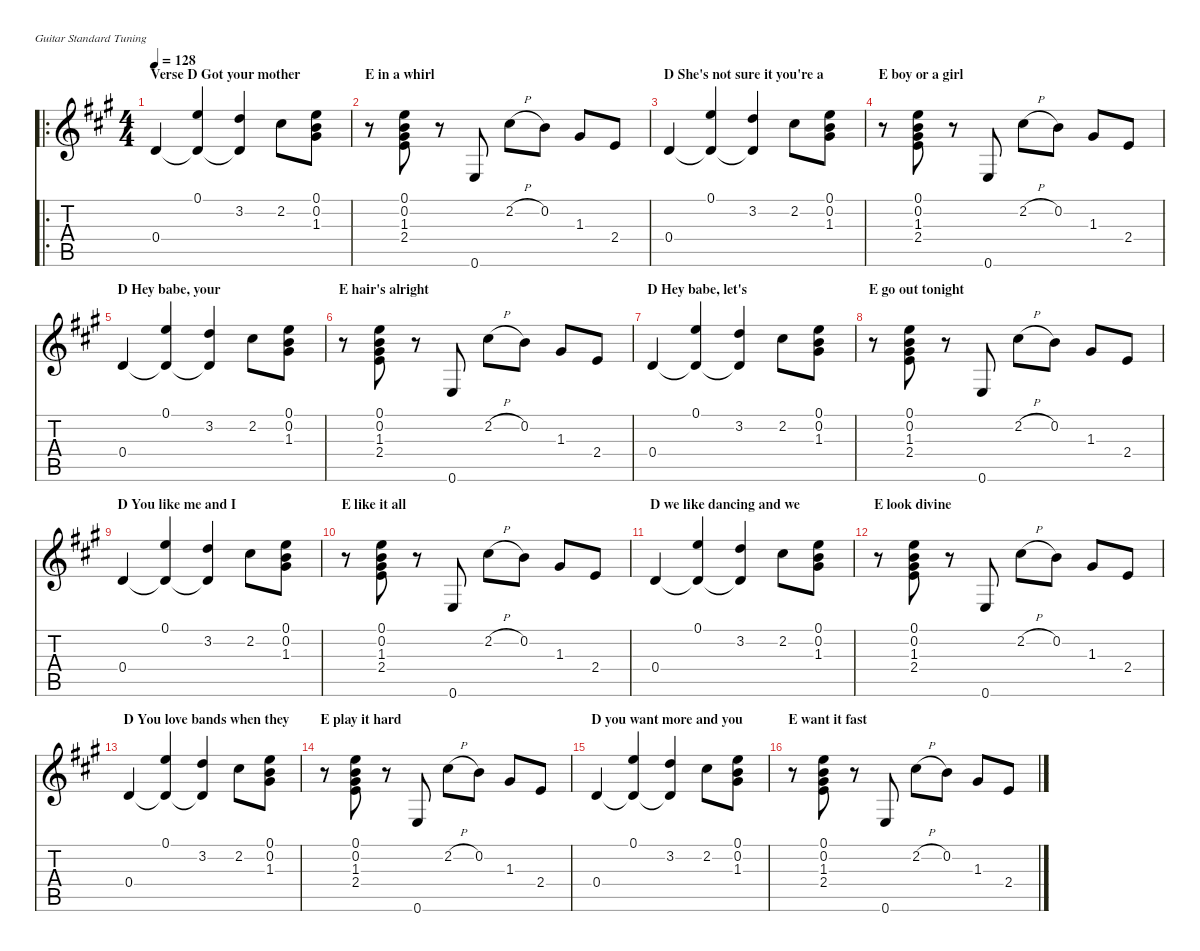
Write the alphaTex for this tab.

\hideDynamics
\bracketExtendMode nobrackets
\singleTrackTrackNamePolicy hidden
\multiTrackTrackNamePolicy hidden
\firstSystemTrackNameMode fullname
\firstSystemTrackNameOrientation horizontal
\otherSystemsTrackNameOrientation horizontal
\track ("Guitar" "E-Gt") {instrument distortionguitar}
\staff {score tabs}
\tuning (E4 B3 G3 D3 A2 E2)
\ro
\ts (4 4)
\section ("" "Verse D Got your mother")
\tempo 128
\clef g2
\ks a
0.4{acc forcenatural}.4{dy f beam Up} (0.1{acc forcenatural} 0.4{t acc forcenatural}).4{beam Up} (3.2{acc forcenatural} 0.4{t acc forcenatural}).4{beam Up} 2.2{acc #}.8{beam Down} (0.1{acc forcenatural} 0.2{acc forcenatural} 1.3{acc #}).8{beam Down} |
\section ("" "E in a whirl")
r.8{beam Down} (0.2{acc forcenatural} 1.3{acc #} 0.1{acc forcenatural} 2.4{acc forcenatural}).8{beam Up} r.8{beam Up} 0.6{acc forcenatural}.8{beam Up} 2.2{h acc #}.8{beam Down} 0.2{acc forcenatural}.8{beam Down} 1.3{acc #}.8{beam Up} 2.4{acc forcenatural}.8{beam Up} |
\section ("" "D She's not sure it you're a")
0.4{acc forcenatural}.4{beam Up} (0.1{acc forcenatural} 0.4{t acc forcenatural}).4{beam Up} (3.2{acc forcenatural} 0.4{t acc forcenatural}).4{beam Up} 2.2{acc #}.8{beam Down} (0.1{acc forcenatural} 0.2{acc forcenatural} 1.3{acc #}).8{beam Down} |
\section ("" "E boy or a girl")
r.8{beam Down} (0.2{acc forcenatural} 1.3{acc #} 0.1{acc forcenatural} 2.4{acc forcenatural}).8{beam Up} r.8{beam Up} 0.6{acc forcenatural}.8{beam Up} 2.2{h acc #}.8{beam Down} 0.2{acc forcenatural}.8{beam Down} 1.3{acc #}.8{beam Up} 2.4{acc forcenatural}.8{beam Up} |
\section ("" "D Hey babe, your")
0.4{acc forcenatural}.4{beam Up} (0.1{acc forcenatural} 0.4{t acc forcenatural}).4{beam Up} (3.2{acc forcenatural} 0.4{t acc forcenatural}).4{beam Up} 2.2{acc #}.8{beam Down} (0.1{acc forcenatural} 0.2{acc forcenatural} 1.3{acc #}).8{beam Down} |
\section ("" "E hair's alright")
r.8{beam Down} (0.2{acc forcenatural} 1.3{acc #} 0.1{acc forcenatural} 2.4{acc forcenatural}).8{beam Up} r.8{beam Up} 0.6{acc forcenatural}.8{beam Up} 2.2{h acc #}.8{beam Down} 0.2{acc forcenatural}.8{beam Down} 1.3{acc #}.8{beam Up} 2.4{acc forcenatural}.8{beam Up} |
\section ("" "D Hey babe, let's")
0.4{acc forcenatural}.4{beam Up} (0.1{acc forcenatural} 0.4{t acc forcenatural}).4{beam Up} (3.2{acc forcenatural} 0.4{t acc forcenatural}).4{beam Up} 2.2{acc #}.8{beam Down} (0.1{acc forcenatural} 0.2{acc forcenatural} 1.3{acc #}).8{beam Down} |
\section ("" "E go out tonight")
r.8{beam Down} (0.2{acc forcenatural} 1.3{acc #} 0.1{acc forcenatural} 2.4{acc forcenatural}).8{beam Up} r.8{beam Up} 0.6{acc forcenatural}.8{beam Up} 2.2{h acc #}.8{beam Down} 0.2{acc forcenatural}.8{beam Down} 1.3{acc #}.8{beam Up} 2.4{acc forcenatural}.8{beam Up} |
\section ("" "D You like me and I")
0.4{acc forcenatural}.4{beam Up} (0.1{acc forcenatural} 0.4{t acc forcenatural}).4{beam Up} (3.2{acc forcenatural} 0.4{t acc forcenatural}).4{beam Up} 2.2{acc #}.8{beam Down} (0.1{acc forcenatural} 0.2{acc forcenatural} 1.3{acc #}).8{beam Down} |
\section ("" "E like it all")
r.8{beam Down} (0.2{acc forcenatural} 1.3{acc #} 0.1{acc forcenatural} 2.4{acc forcenatural}).8{beam Up} r.8{beam Up} 0.6{acc forcenatural}.8{beam Up} 2.2{h acc #}.8{beam Down} 0.2{acc forcenatural}.8{beam Down} 1.3{acc #}.8{beam Up} 2.4{acc forcenatural}.8{beam Up} |
\section ("" "D we like dancing and we")
0.4{acc forcenatural}.4{beam Up} (0.1{acc forcenatural} 0.4{t acc forcenatural}).4{beam Up} (3.2{acc forcenatural} 0.4{t acc forcenatural}).4{beam Up} 2.2{acc #}.8{beam Down} (0.1{acc forcenatural} 0.2{acc forcenatural} 1.3{acc #}).8{beam Down} |
\section ("" "E look divine")
r.8{beam Down} (0.2{acc forcenatural} 1.3{acc #} 0.1{acc forcenatural} 2.4{acc forcenatural}).8{beam Up} r.8{beam Up} 0.6{acc forcenatural}.8{beam Up} 2.2{h acc #}.8{beam Down} 0.2{acc forcenatural}.8{beam Down} 1.3{acc #}.8{beam Up} 2.4{acc forcenatural}.8{beam Up} |
\section ("" "D You love bands when they")
0.4{acc forcenatural}.4{beam Up} (0.1{acc forcenatural} 0.4{t acc forcenatural}).4{beam Up} (3.2{acc forcenatural} 0.4{t acc forcenatural}).4{beam Up} 2.2{acc #}.8{beam Down} (0.1{acc forcenatural} 0.2{acc forcenatural} 1.3{acc #}).8{beam Down} |
\section ("" "E play it hard")
r.8{beam Down} (0.2{acc forcenatural} 1.3{acc #} 0.1{acc forcenatural} 2.4{acc forcenatural}).8{beam Up} r.8{beam Up} 0.6{acc forcenatural}.8{beam Up} 2.2{h acc #}.8{beam Down} 0.2{acc forcenatural}.8{beam Down} 1.3{acc #}.8{beam Up} 2.4{acc forcenatural}.8{beam Up} |
\section ("" "D you want more and you")
0.4{acc forcenatural}.4{beam Up} (0.1{acc forcenatural} 0.4{t acc forcenatural}).4{beam Up} (3.2{acc forcenatural} 0.4{t acc forcenatural}).4{beam Up} 2.2{acc #}.8{beam Down} (0.1{acc forcenatural} 0.2{acc forcenatural} 1.3{acc #}).8{beam Down} |
\section ("" "E want it fast")
r.8{beam Down} (0.2{acc forcenatural} 1.3{acc #} 0.1{acc forcenatural} 2.4{acc forcenatural}).8{beam Up} r.8{beam Up} 0.6{acc forcenatural}.8{beam Up} 2.2{h acc #}.8{beam Down} 0.2{acc forcenatural}.8{beam Down} 1.3{acc #}.8{beam Up} 2.4{acc forcenatural}.8{beam Up}
